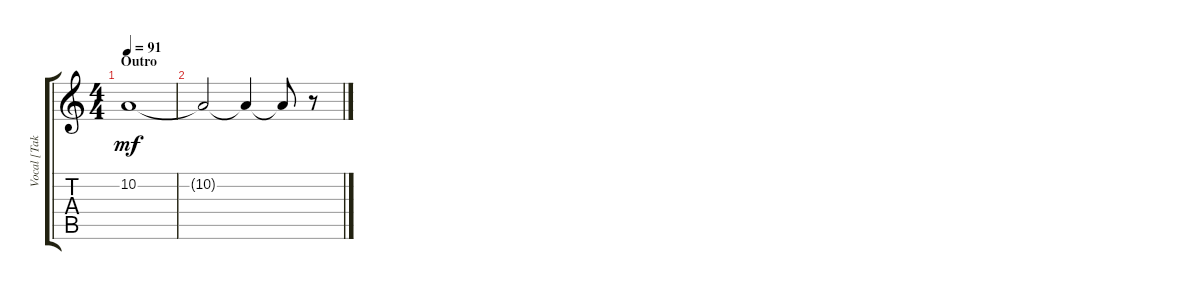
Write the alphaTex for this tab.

\track ("Vocal [Taka]" "Vocal [Tak") {instrument flute}
\staff {score tabs}
\tuning (E4 B3 G3 D3 A2 E2) {hide}
\ts (4 4)
\section ("" "Outro")
\tempo 91
\clef g2
\ks c
10.2.1{dy mf} |
10.2{t}.2 10.2{t}.4 10.2{t}.8 r.8
